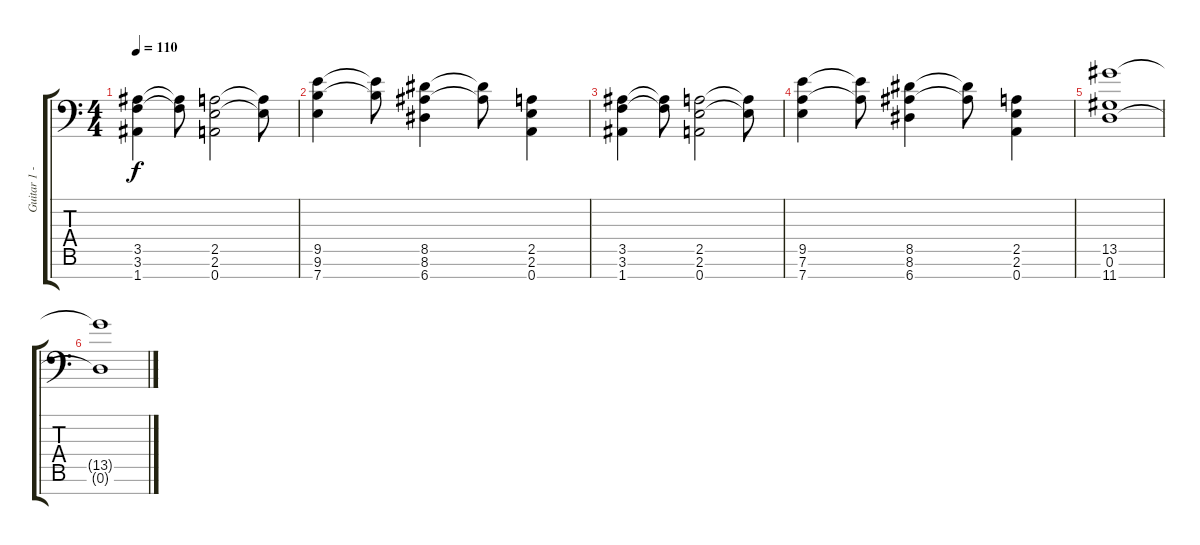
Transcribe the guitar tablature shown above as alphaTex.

\track ("Guitar 1 - Distortion (Munky)" "Guitar 1 -") {instrument overdrivenguitar}
\staff {score tabs}
\tuning (D4 A3 F3 C3 G2 D2 A1) {hide}
\ts (4 4)
\tempo 110
\clef f4
\ks c
(3.5 3.6 1.7).4{dy f} (3.5{t} 3.6{t}).8 (2.5 2.6 0.7).2 (2.5{t} 2.6{t}).8 |
(9.5 9.6 7.7).4 (9.5{t} 9.6{t}).8 (8.5 8.6 6.7).4 (8.5{t} 8.6{t}).8 (2.5 2.6 0.7).4 |
(3.5 3.6 1.7).4 (3.5{t} 3.6{t}).8 (2.5 2.6 0.7).2 (2.5{t} 2.6{t}).8 |
(9.5 7.6 7.7).4 (9.5{t} 7.6{t}).8 (8.5 8.6 6.7).4 (8.5{t} 8.6{t}).8 (2.5 2.6 0.7).4 |
(13.5 0.6 11.7).1 |
(13.5{t} 0.6{t}).1
